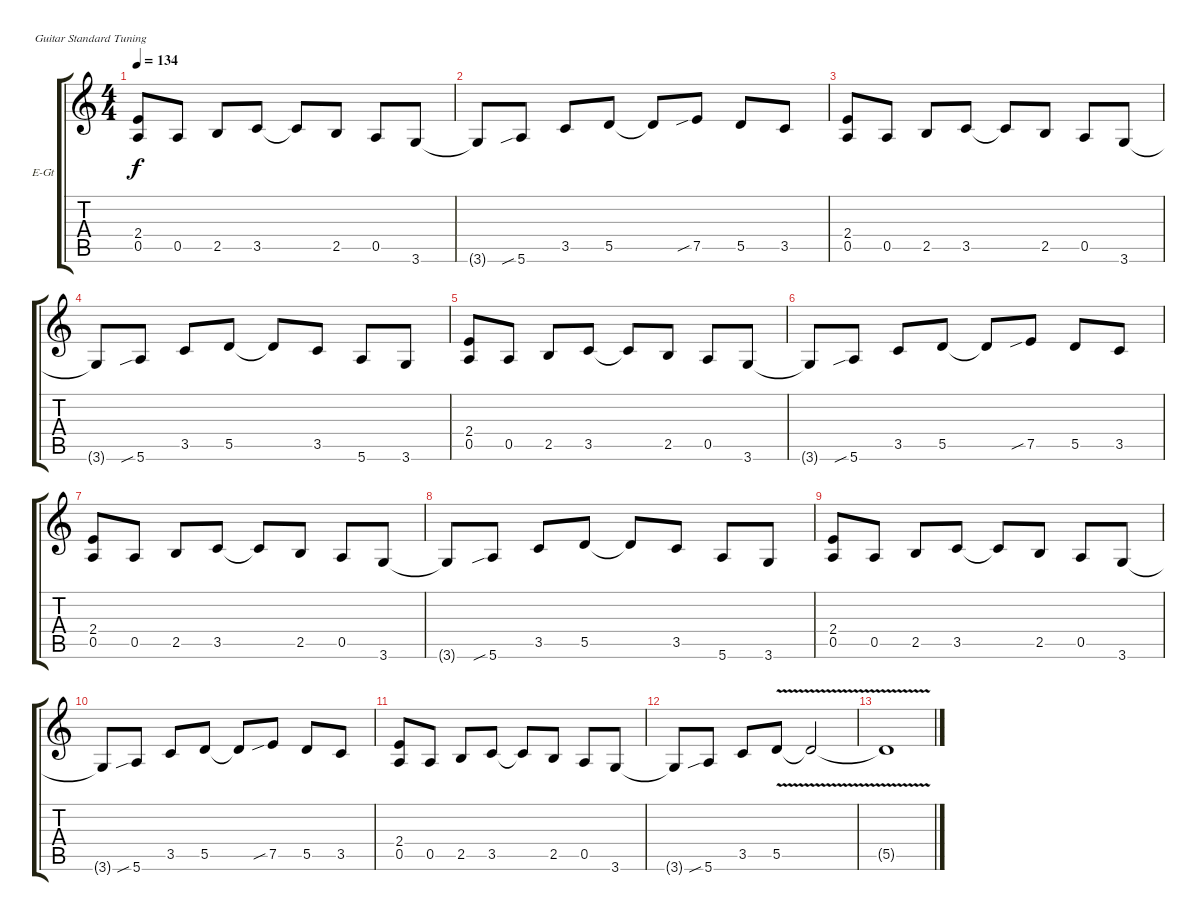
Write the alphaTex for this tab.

\bracketExtendMode groupsimilarinstruments
\firstSystemTrackNameOrientation horizontal
\otherSystemsTrackNameOrientation horizontal
\track ("John Butler" "E-Gt") {instrument electricguitarclean}
\staff {score tabs}
\tuning (E4 B3 G3 D3 A2 E2)
\ts (4 4)
\tempo 134
\clef g2
\ks c
(2.4 0.5).8{dy f} 0.5.8 2.5.8 3.5.8 3.5{t}.8 2.5.8 0.5.8 3.6.8 |
3.6{t}.8 5.6{sib}.8 3.5.8 5.5.8 5.5{t}.8 7.5{sib}.8 5.5.8 3.5.8 |
(2.4 0.5).8 0.5.8 2.5.8 3.5.8 3.5{t}.8 2.5.8 0.5.8 3.6.8 |
3.6{t}.8 5.6{sib}.8 3.5.8 5.5.8 5.5{t}.8 3.5.8 5.6.8 3.6.8 |
(2.4 0.5).8 0.5.8 2.5.8 3.5.8 3.5{t}.8 2.5.8 0.5.8 3.6.8 |
3.6{t}.8 5.6{sib}.8 3.5.8 5.5.8 5.5{t}.8 7.5{sib}.8 5.5.8 3.5.8 |
(2.4 0.5).8 0.5.8 2.5.8 3.5.8 3.5{t}.8 2.5.8 0.5.8 3.6.8 |
3.6{t}.8 5.6{sib}.8 3.5.8 5.5.8 5.5{t}.8 3.5.8 5.6.8 3.6.8 |
(2.4 0.5).8 0.5.8 2.5.8 3.5.8 3.5{t}.8 2.5.8 0.5.8 3.6.8 |
3.6{t}.8 5.6{sib}.8 3.5.8 5.5.8 5.5{t}.8 7.5{sib}.8 5.5.8 3.5.8 |
(2.4 0.5).8 0.5.8 2.5.8 3.5.8 3.5{t}.8 2.5.8 0.5.8 3.6.8 |
3.6{t}.8 5.6{sib}.8 3.5.8 5.5{v}.8 5.5{v t}.2 |
5.5{v t}.1
